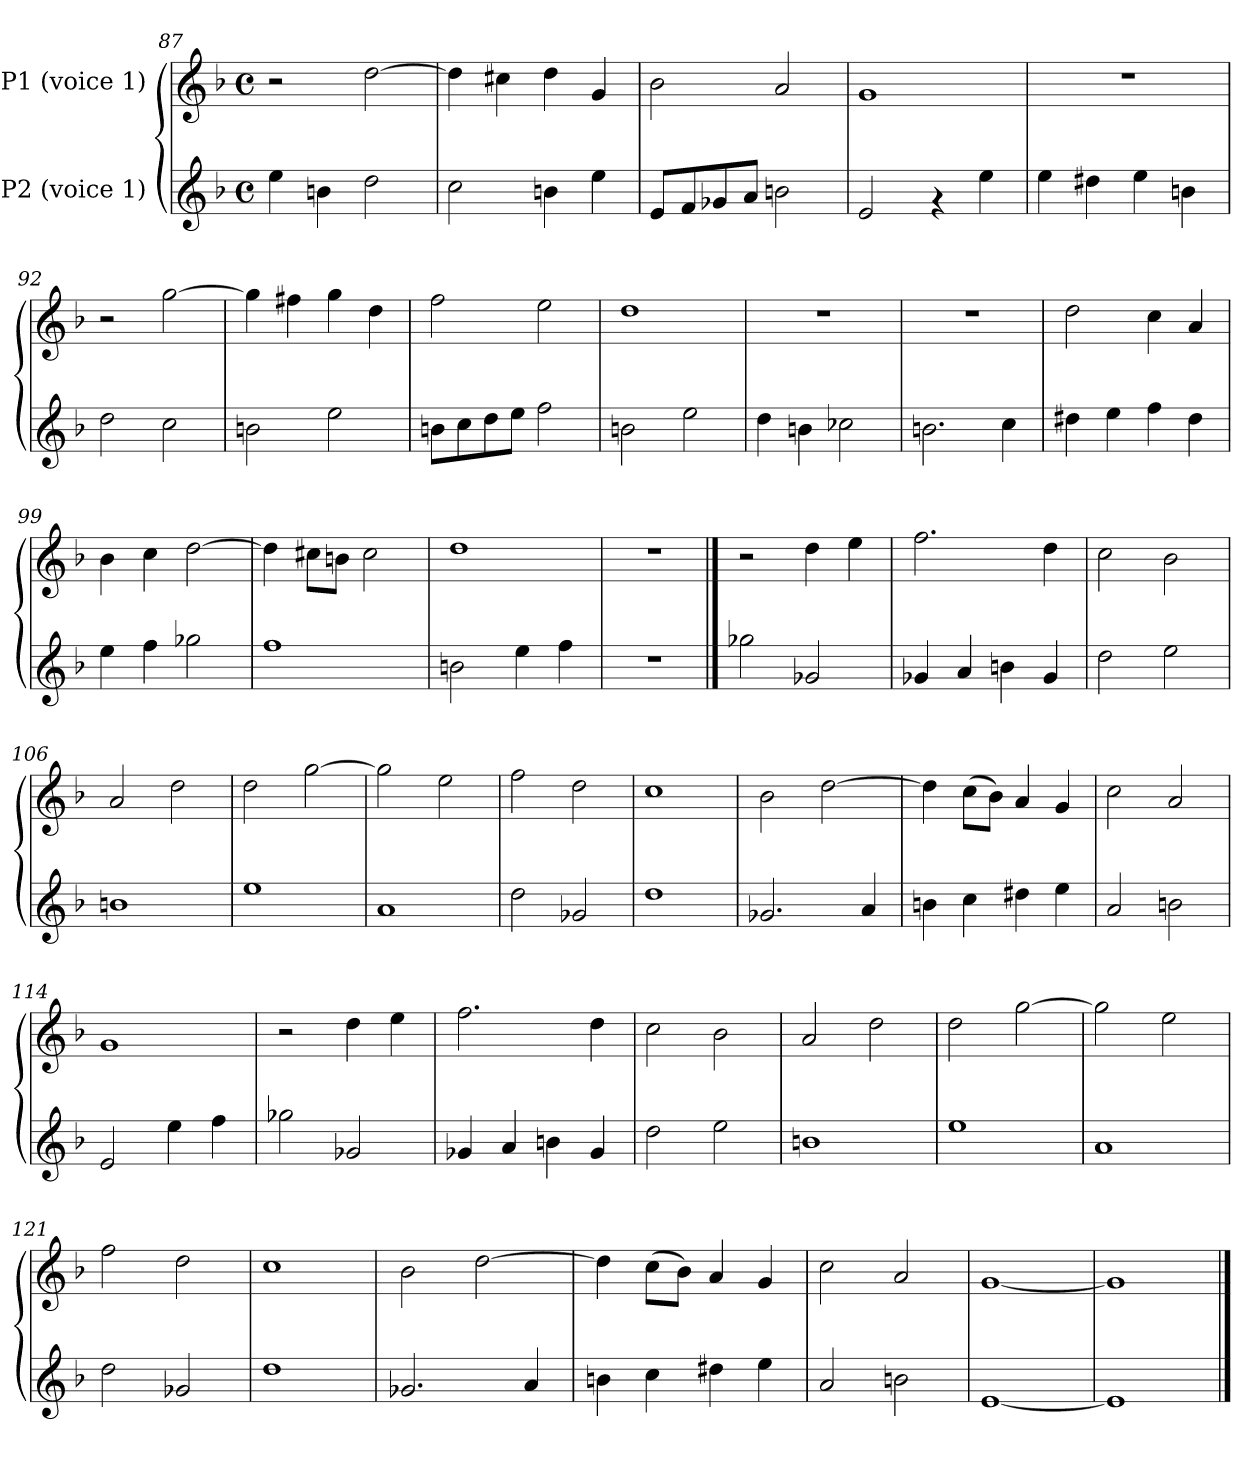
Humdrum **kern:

**kern	**kern
*part2	*part1
*staff2	*staff1
*I"P2 (voice 1)	*I"P1 (voice 1)
!!LO:LB:g=z
*clefG2	*clefG2
*k[b-]	*k[b-]
*F:	*F:
*M4/4	*M4/4
*met(c)	*met(c)
=87	=87
4ee\	2r
4b\	.
2dd\	[>2dd\
=88	=88
2cc\	4dd\]
.	4cc#X\
4b\	4dd\
4ee\	4g/
=89	=89
8e/L	2b-\
8f/	.
8g-/	.
8a/J	.
2b\	2a/
=90	=90
2e/	1g
4rf	.
4ee\	.
=91	=91
4ee\	1r
4dd#X\	.
4ee\	.
4b\	.
=92	=92
2dd\	2r
2cc\	[>2gg\
=93	=93
2b\	4gg\]
.	4ff#X\
2ee\	4gg\
.	4dd\
!!LO:PB:g=z
=94	=94
8b\L	2ff\
8cc\	.
8dd\	.
8ee\J	.
2ff\	2ee\
=95	=95
2b\	1dd
2ee\	.
=96	=96
4dd\	1r
4b\	.
2cc-X\	.
=97	=97
2.b\	1r
4cc\	.
=98	=98
4dd#X\	2dd\
4ee\	.
4ff\	4cc\
4dd#\	4a/
=99	=99
4ee\	4b-\
4ff\	4cc\
2gg-\	[>2dd\
=100	=100
1ff	4dd\]
.	8cc#X\L
.	8bn\J
.	2cc#\
!!LO:LB:g=z
=101	=101
2b\	1dd
4ee\	.
4ff\	.
=102!|	=102!|
1r	1r
==103	==103
2gg-\	2r
2g-/	4dd\
.	4ee\
=104	=104
4g-/	2.ff\
4a/	.
4b\	.
4g-/	4dd\
=105	=105
2dd\	2cc\
2ee\	2b-\
=106	=106
1b	2a/
.	2dd\
=107	=107
1ee	2dd\
.	[>2gg\
=108	=108
1a	2gg\]
.	2ee\
!!LO:LB:g=z
=109	=109
2dd\	2ff\
2g-/	2dd\
!!LO:LB:g=z
=110	=110
1dd	1cc
=111	=111
2.g-/	2b-\
.	[>2dd\
4a/	.
=112	=112
4b\	4dd\]
4cc\	(>8cc\L
.	8b-\J)
4dd#X\	4a/
4ee\	4g/
=113	=113
2a/	2cc\
2b\	2a/
=114	=114
2e/	1g
4ee\	.
4ff\	.
=115	=115
2gg-\	2r
2g-/	4dd\
.	4ee\
=116	=116
4g-/	2.ff\
4a/	.
4b\	.
4g-/	4dd\
=117	=117
2dd\	2cc\
2ee\	2b-\
!!LO:LB:g=z
=118	=118
1b	2a/
.	2dd\
=119	=119
1ee	2dd\
.	[>2gg\
=120	=120
1a	2gg\]
.	2ee\
=121	=121
2dd\	2ff\
2g-/	2dd\
!!LO:LB:g=z
=122	=122
1dd	1cc
=123	=123
2.g-/	2b-\
.	[>2dd\
4a/	.
=124	=124
4b\	4dd\]
4cc\	(>8cc\L
.	8b-\J)
4dd#X\	4a/
4ee\	4g/
=125	=125
2a/	2cc\
2b\	2a/
=126	=126
[<1e	[<1g
=127	=127
1e]	1g]
==	==
*-	*-
